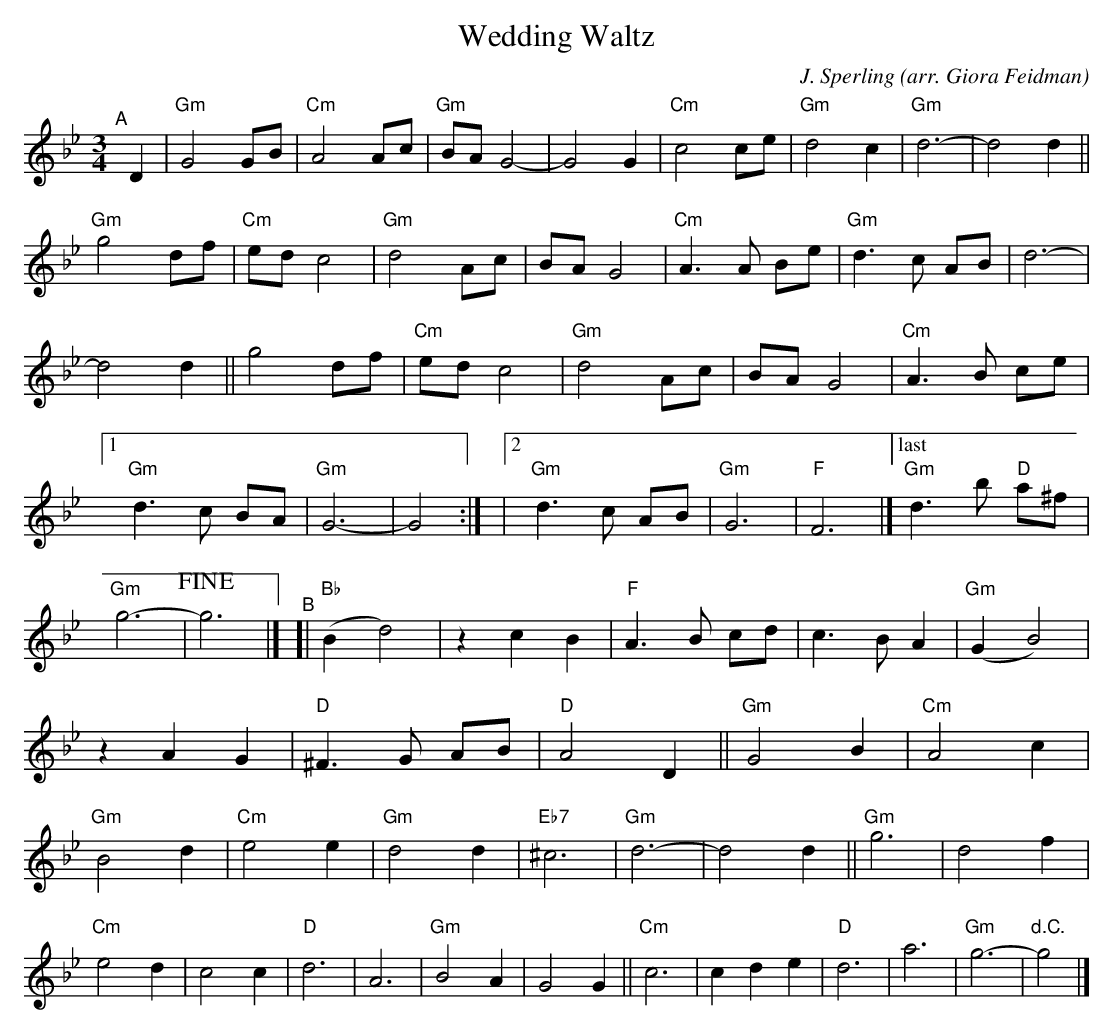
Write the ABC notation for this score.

X:1
T: Wedding Waltz
C: J. Sperling
O: arr. Giora Feidman
M: 3/4
L: 1/8
K: Gm
"^A"[|] D2 |\
"Gm"G4 GB | "Cm"A4 Ac | "Gm"BAG4- | G4 G2 |\
"Cm"c4 ce | "Gm"d4 c2 | "Gm"d6- | d4 d2 ||\
"Gm"g4 df | "Cm"ed c4 | "Gm"d4 Ac | BA G4 |
"Cm"A3 A Be | "Gm"d3 c AB | d6- | d4 d2 ||\
g4 df | "Cm"ed c4 | "Gm"d4 Ac | BA G4 |\
"Cm"A3 B ce |[1 "Gm"d3 c BA | "Gm"G6- | G4 :|
|[2 "Gm"d3 c AB | "Gm"G6 | "F"F6 |]\
 ["last" "Gm"d3 b "D"a^f | "Gm"g6- | !fine!g6 |]\
"^B"[|\
"Bb"(B2 d4) | z2 c2 B2 | "F"A3 B cd | c3 B A2 |
"Gm"(G2 B4) | z2 A2 G2 | "D"^F3 G AB | "D"A4 D2 ||\
"Gm"G4 B2 | "Cm"A4 c2 | "Gm"B4 d2 | "Cm"e4 e2 |\
"Gm"d4 d2 | "Eb7"^c6 | "Gm"d6- | d4 d2 ||
"Gm"g6 | d4 f2 |\
"Cm"e4 d2 | c4 c2 | "D"d6 | A6 | "Gm"B4 A2 | G4 G2 ||\
"Cm"c6 | c2 d2 e2 | "D"d6 | a6 | "Gm"g6- | "^d.C."g4 |]
